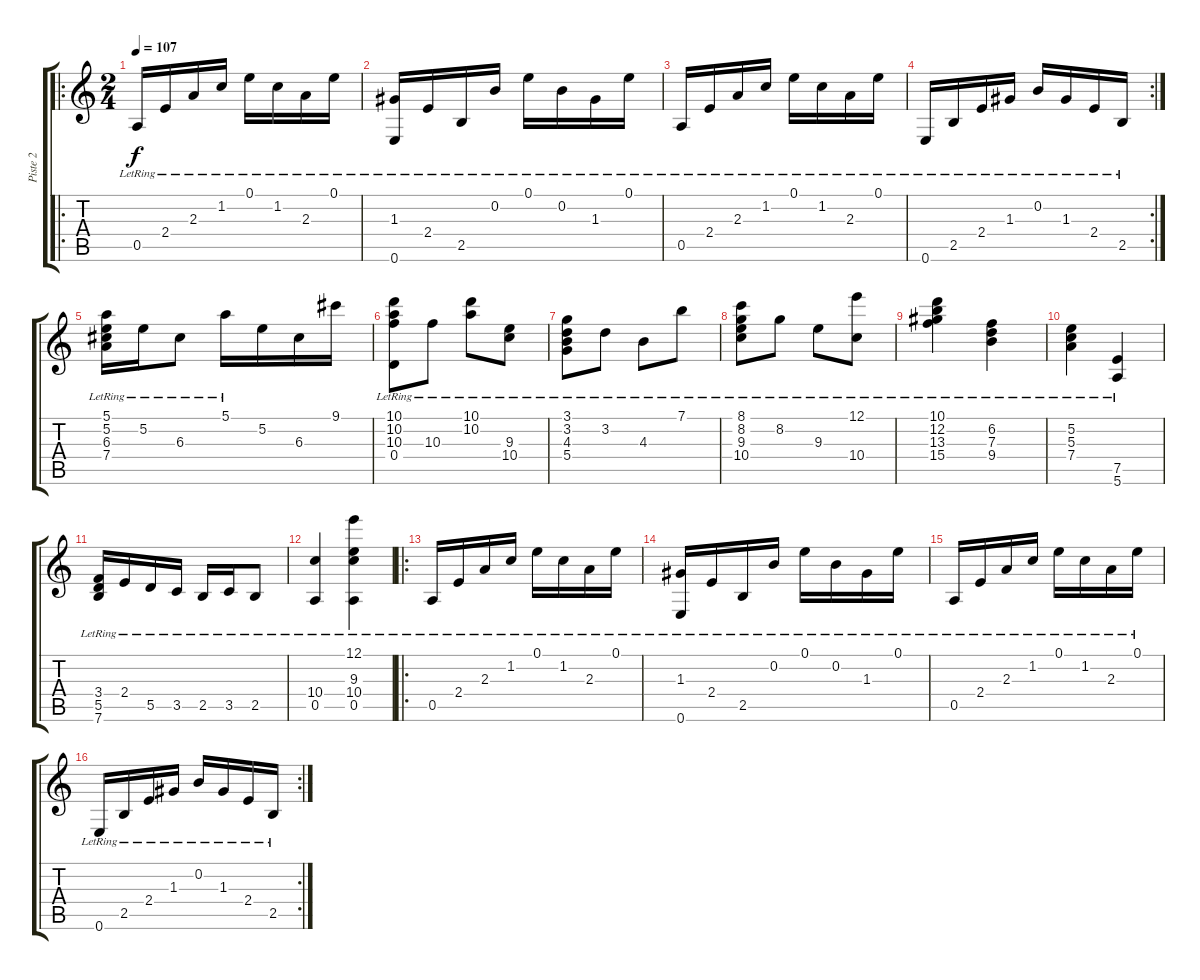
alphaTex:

\track ("Piste 2" "Piste 2") {instrument acousticguitarsteel}
\staff {score tabs}
\tuning (E4 B3 G3 D3 A2 E2) {hide}
\ro
\ts (2 4)
\tempo 107
\clef g2
\ks c
0.5{lr}.16{dy f} 2.4{lr}.16 2.3{lr}.16 1.2{lr}.16 0.1{lr}.16 1.2{lr}.16 2.3{lr}.16 0.1{lr}.16 |
(1.3 0.6{lr}).16 2.4{lr}.16 2.5{lr}.16 0.2{lr}.16 0.1{lr}.16 0.2{lr}.16 1.3{lr}.16 0.1{lr}.16 |
0.5{lr}.16 2.4{lr}.16 2.3{lr}.16 1.2{lr}.16 0.1{lr}.16 1.2{lr}.16 2.3{lr}.16 0.1{lr}.16 |
\rc 2
0.6{lr}.16 2.5{lr}.16 2.4{lr}.16 1.3{lr}.16 0.2{lr}.16 1.3{lr}.16 2.4{lr}.16 2.5{lr}.16 |
(5.1 5.2{lr} 6.3{lr} 7.4{lr}).16 5.2{lr}.16 6.3{lr}.8 5.1{lr}.16 5.2.16 6.3.16 9.1.16 |
(10.1{lr} 10.2{lr} 10.3 0.4{lr}).8 10.3{lr}.8 (10.1{lr} 10.2{lr}).8 (9.3{lr} 10.4{lr}).8 |
(3.1{lr} 3.2{lr} 4.3{lr} 5.4{lr}).8 3.2{lr}.8 4.3{lr}.8 7.1{lr}.8 |
(8.1{lr} 8.2{lr} 9.3{lr} 10.4{lr}).8 8.2{lr}.8 9.3{lr}.8 (12.1{lr} 10.4{lr}).8 |
(10.1{lr} 12.2{lr} 13.3{lr} 15.4{lr}).4 (6.2{lr} 7.3{lr} 9.4{lr}).4 |
(5.2{lr} 5.3{lr} 7.4{lr}).4 (7.5{lr} 5.6{lr}).4 |
(3.4{lr} 5.5{lr} 7.6{lr}).16 2.4{lr}.16 5.5{lr}.16 3.5{lr}.16 2.5{lr}.16 3.5{lr}.16 2.5{lr}.8 |
(10.4{lr} 0.5{lr}).4 (12.1{lr} 9.3{lr} 10.4{lr} 0.5{lr}).4 |
\ro
0.5{lr}.16 2.4{lr}.16 2.3{lr}.16 1.2{lr}.16 0.1{lr}.16 1.2{lr}.16 2.3{lr}.16 0.1{lr}.16 |
(1.3 0.6{lr}).16 2.4{lr}.16 2.5{lr}.16 0.2{lr}.16 0.1{lr}.16 0.2{lr}.16 1.3{lr}.16 0.1{lr}.16 |
0.5{lr}.16 2.4{lr}.16 2.3{lr}.16 1.2{lr}.16 0.1{lr}.16 1.2{lr}.16 2.3{lr}.16 0.1{lr}.16 |
\rc 2
0.6{lr}.16 2.5{lr}.16 2.4{lr}.16 1.3{lr}.16 0.2{lr}.16 1.3{lr}.16 2.4{lr}.16 2.5{lr}.16
